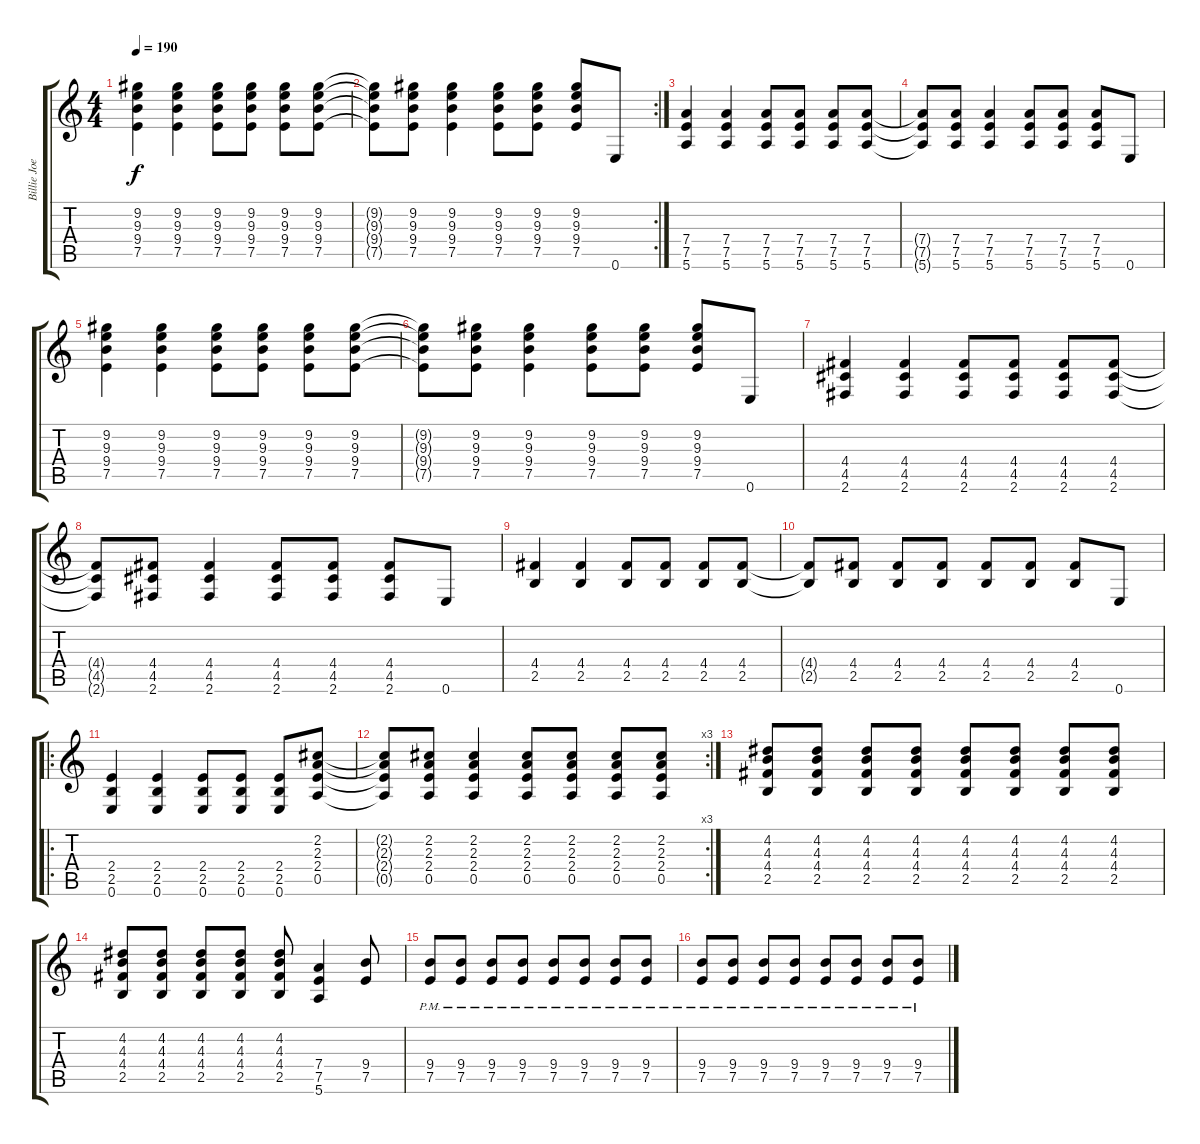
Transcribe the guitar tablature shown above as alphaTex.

\track ("Billie Joe" "Billie Joe") {instrument overdrivenguitar}
\staff {score tabs}
\tuning (E4 B3 G3 D3 A2 E2) {hide}
\ts (4 4)
\tempo 190
\clef g2
\ks c
(9.2 9.3 9.4 7.5).4{dy f} (9.2 9.3 9.4 7.5).4 (9.2 9.3 9.4 7.5).8 (9.2 9.3 9.4 7.5).8 (9.2 9.3 9.4 7.5).8 (9.2 9.3 9.4 7.5).8 |
\rc 2
(9.2{t} 9.3{t} 9.4{t} 7.5{t}).8 (9.2 9.3 9.4 7.5).8 (9.2 9.3 9.4 7.5).4 (9.2 9.3 9.4 7.5).8 (9.2 9.3 9.4 7.5).8 (9.2 9.3 9.4 7.5).8 0.6.8 |
(7.4 7.5 5.6).4 (7.4 7.5 5.6).4 (7.4 7.5 5.6).8 (7.4 7.5 5.6).8 (7.4 7.5 5.6).8 (7.4 7.5 5.6).8 |
(7.4{t} 7.5{t} 5.6{t}).8 (7.4 7.5 5.6).8 (7.4 7.5 5.6).4 (7.4 7.5 5.6).8 (7.4 7.5 5.6).8 (7.4 7.5 5.6).8 0.6.8 |
(9.2 9.3 9.4 7.5).4 (9.2 9.3 9.4 7.5).4 (9.2 9.3 9.4 7.5).8 (9.2 9.3 9.4 7.5).8 (9.2 9.3 9.4 7.5).8 (9.2 9.3 9.4 7.5).8 |
(9.2{t} 9.3{t} 9.4{t} 7.5{t}).8 (9.2 9.3 9.4 7.5).8 (9.2 9.3 9.4 7.5).4 (9.2 9.3 9.4 7.5).8 (9.2 9.3 9.4 7.5).8 (9.2 9.3 9.4 7.5).8 0.6.8 |
(4.4 4.5 2.6).4 (4.4 4.5 2.6).4 (4.4 4.5 2.6).8 (4.4 4.5 2.6).8 (4.4 4.5 2.6).8 (4.4 4.5 2.6).8 |
(4.4{t} 4.5{t} 2.6{t}).8 (4.4 4.5 2.6).8 (4.4 4.5 2.6).4 (4.4 4.5 2.6).8 (4.4 4.5 2.6).8 (4.4 4.5 2.6).8 0.6.8 |
(4.4 2.5).4 (4.4 2.5).4 (4.4 2.5).8 (4.4 2.5).8 (4.4 2.5).8 (4.4 2.5).8 |
(4.4{t} 2.5{t}).8 (4.4 2.5).8 (4.4 2.5).8 (4.4 2.5).8 (4.4 2.5).8 (4.4 2.5).8 (4.4 2.5).8 0.6.8 |
\ro
(2.4 2.5 0.6).4 (2.4 2.5 0.6).4 (2.4 2.5 0.6).8 (2.4 2.5 0.6).8 (2.4 2.5 0.6).8 (2.2 2.3 2.4 0.5).8 |
\rc 3
(2.2{t} 2.3{t} 2.4{t} 0.5{t}).8 (2.2 2.3 2.4 0.5).8 (2.2 2.3 2.4 0.5).4 (2.2 2.3 2.4 0.5).8 (2.2 2.3 2.4 0.5).8 (2.2 2.3 2.4 0.5).8 (2.2 2.3 2.4 0.5).8 |
(4.2 4.3 4.4 2.5).8 (4.2 4.3 4.4 2.5).8 (4.2 4.3 4.4 2.5).8 (4.2 4.3 4.4 2.5).8 (4.2 4.3 4.4 2.5).8 (4.2 4.3 4.4 2.5).8 (4.2 4.3 4.4 2.5).8 (4.2 4.3 4.4 2.5).8 |
(4.2 4.3 4.4 2.5).8 (4.2 4.3 4.4 2.5).8 (4.2 4.3 4.4 2.5).8 (4.2 4.3 4.4 2.5).8 (4.2 4.3 4.4 2.5).8 (7.4 7.5 5.6).4 (9.4 7.5).8 |
(9.4{pm} 7.5{pm}).8 (9.4{pm} 7.5{pm}).8 (9.4{pm} 7.5{pm}).8 (9.4{pm} 7.5{pm}).8 (9.4{pm} 7.5{pm}).8 (9.4{pm} 7.5{pm}).8 (9.4{pm} 7.5{pm}).8 (9.4{pm} 7.5{pm}).8 |
(9.4{pm} 7.5{pm}).8 (9.4{pm} 7.5{pm}).8 (9.4{pm} 7.5{pm}).8 (9.4{pm} 7.5{pm}).8 (9.4{pm} 7.5{pm}).8 (9.4{pm} 7.5{pm}).8 (9.4{pm} 7.5{pm}).8 (9.4{pm} 7.5{pm}).8
